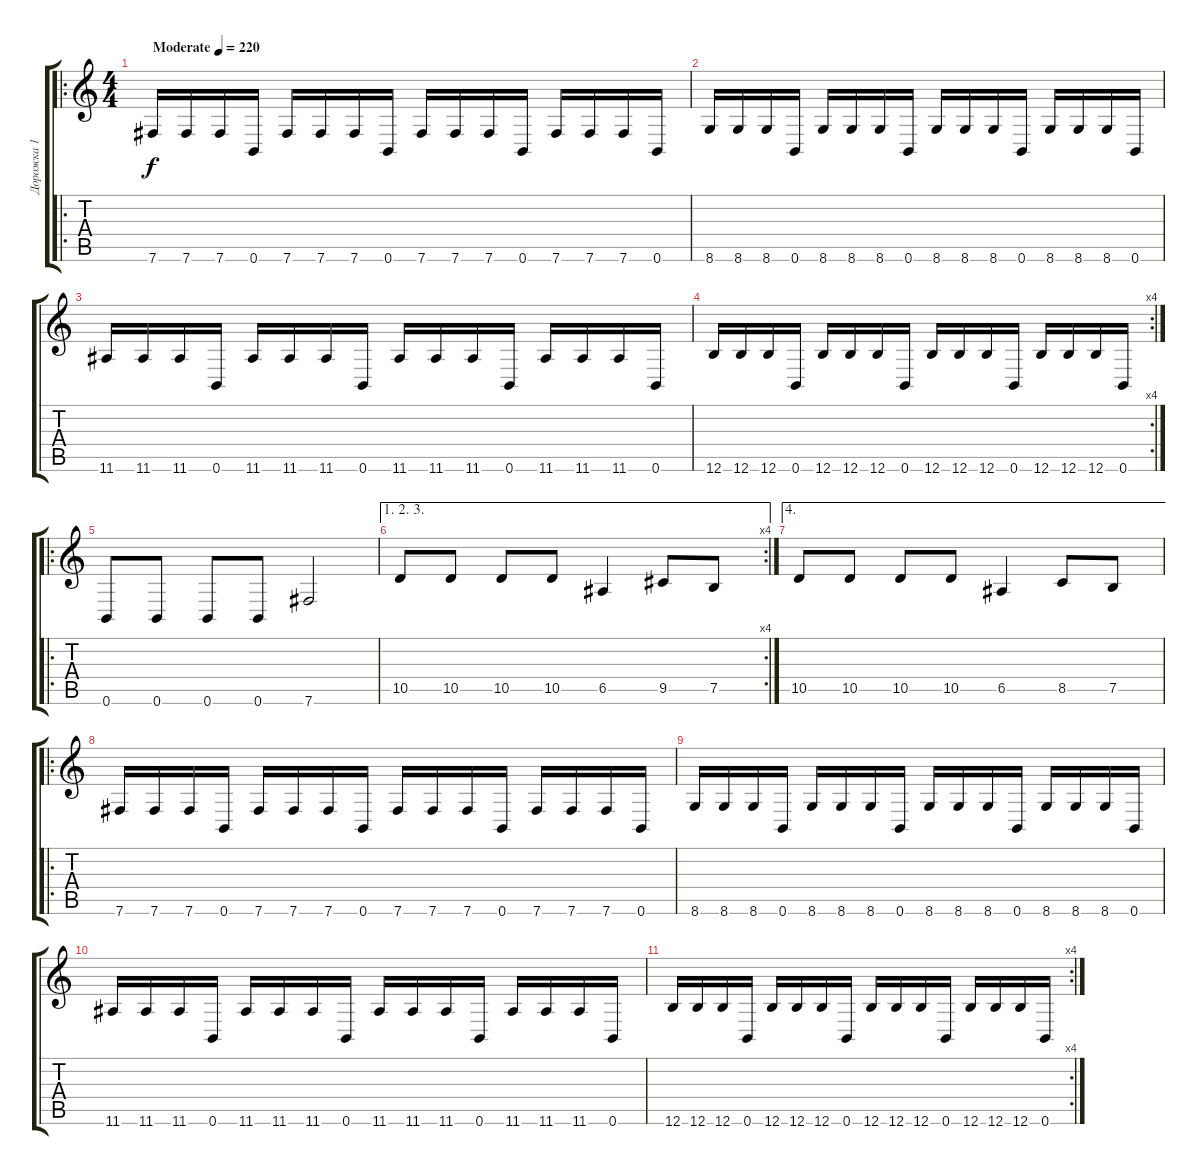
\track ("Дорожка 1" "Дорожка 1") {instrument overdrivenguitar}
\staff {score tabs}
\tuning (B3 Gb3 D3 A2 E2 B1) {hide}
\ro
\ts (4 4)
\tempo (220 "Moderate")
\clef g2
\ks c
7.6.16{dy f instrument overdrivenguitar} 7.6.16 7.6.16 0.6.16 7.6.16 7.6.16 7.6.16 0.6.16 7.6.16 7.6.16 7.6.16 0.6.16 7.6.16 7.6.16 7.6.16 0.6.16 |
8.6.16 8.6.16 8.6.16 0.6.16 8.6.16 8.6.16 8.6.16 0.6.16 8.6.16 8.6.16 8.6.16 0.6.16 8.6.16 8.6.16 8.6.16 0.6.16 |
11.6.16 11.6.16 11.6.16 0.6.16 11.6.16 11.6.16 11.6.16 0.6.16 11.6.16 11.6.16 11.6.16 0.6.16 11.6.16 11.6.16 11.6.16 0.6.16 |
\rc 4
12.6.16 12.6.16 12.6.16 0.6.16 12.6.16 12.6.16 12.6.16 0.6.16 12.6.16 12.6.16 12.6.16 0.6.16 12.6.16 12.6.16 12.6.16 0.6.16 |
\ro
0.6.8 0.6.8 0.6.8 0.6.8 7.6.2 |
\ae (1 2 3)
\rc 4
10.5.8 10.5.8 10.5.8 10.5.8 6.5.4 9.5.8 7.5.8 |
\ae 4
10.5.8 10.5.8 10.5.8 10.5.8 6.5.4 8.5.8 7.5.8 |
\ro
7.6.16 7.6.16 7.6.16 0.6.16 7.6.16 7.6.16 7.6.16 0.6.16 7.6.16 7.6.16 7.6.16 0.6.16 7.6.16 7.6.16 7.6.16 0.6.16 |
8.6.16 8.6.16 8.6.16 0.6.16 8.6.16 8.6.16 8.6.16 0.6.16 8.6.16 8.6.16 8.6.16 0.6.16 8.6.16 8.6.16 8.6.16 0.6.16 |
11.6.16 11.6.16 11.6.16 0.6.16 11.6.16 11.6.16 11.6.16 0.6.16 11.6.16 11.6.16 11.6.16 0.6.16 11.6.16 11.6.16 11.6.16 0.6.16 |
\rc 4
12.6.16 12.6.16 12.6.16 0.6.16 12.6.16 12.6.16 12.6.16 0.6.16 12.6.16 12.6.16 12.6.16 0.6.16 12.6.16 12.6.16 12.6.16 0.6.16
